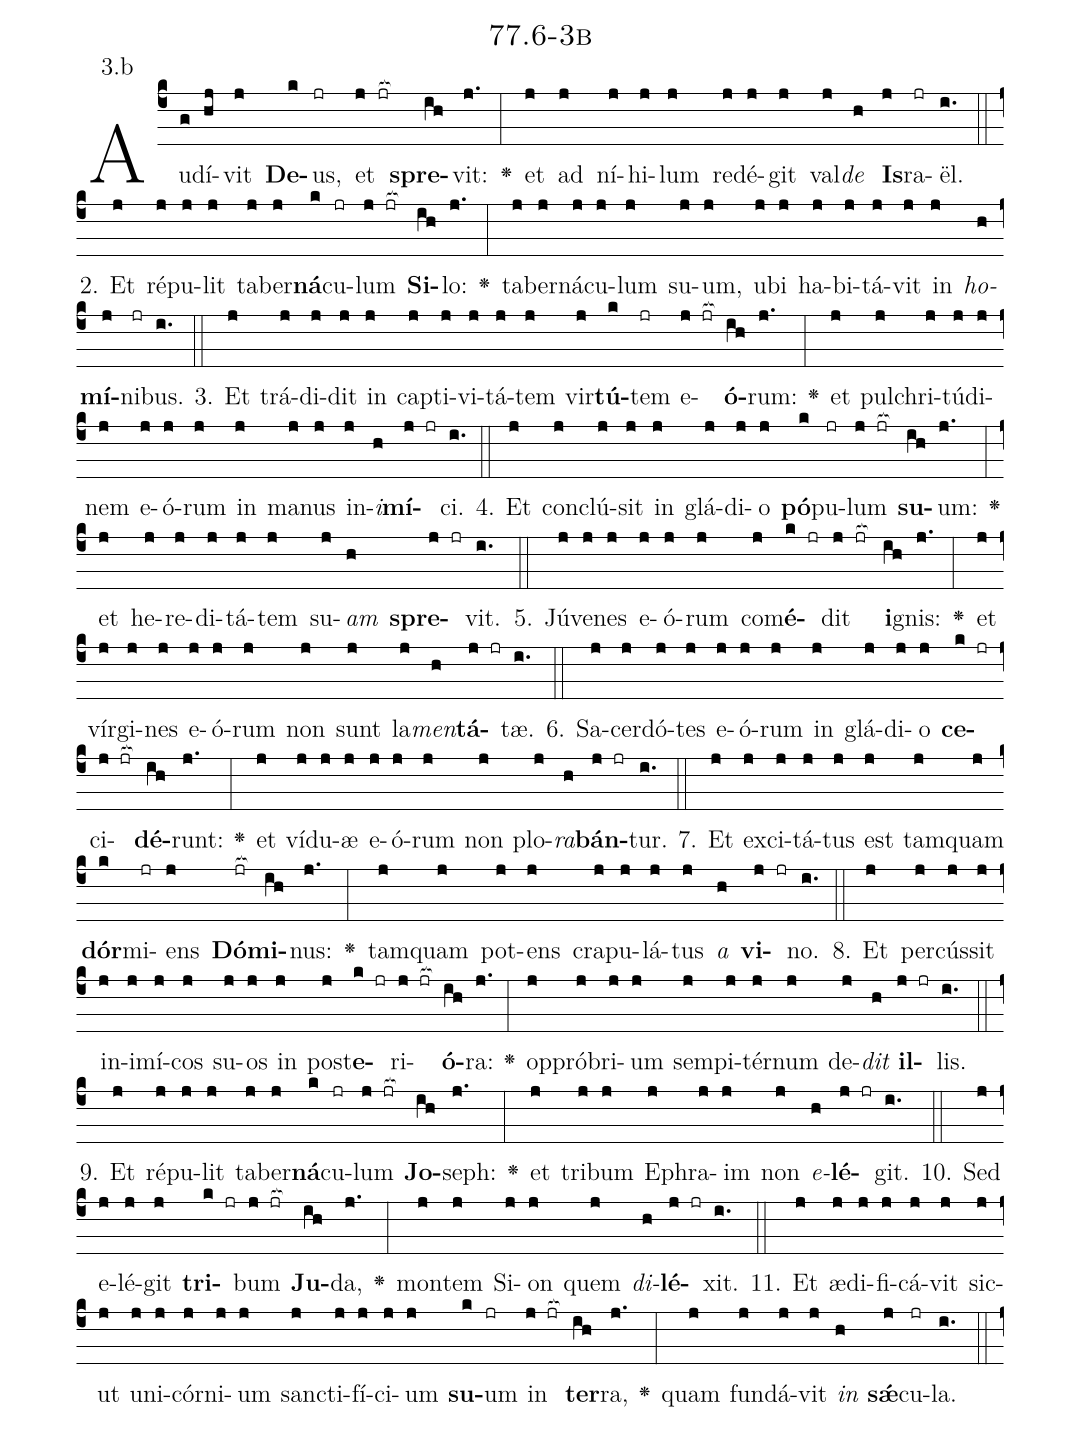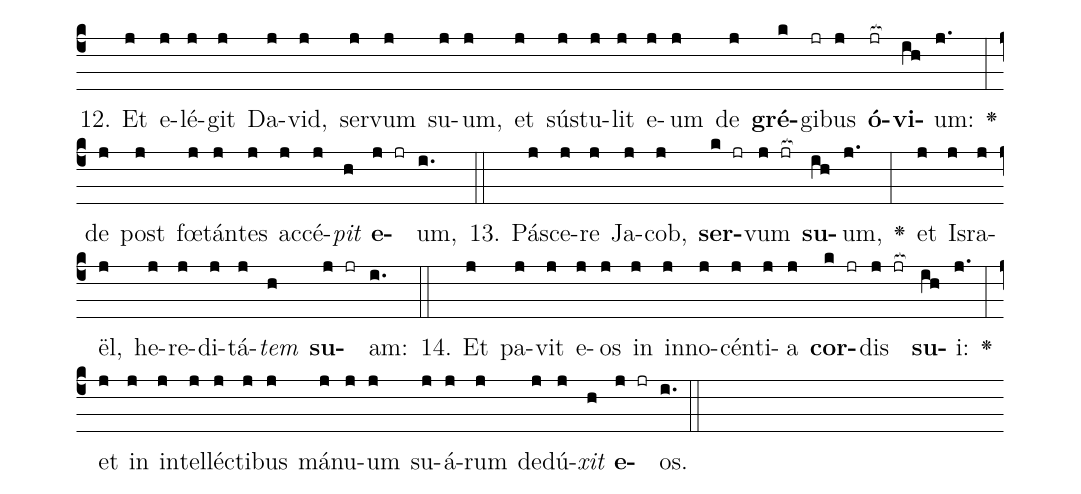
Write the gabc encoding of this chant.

name: 77.6-3b;
annotation: 3.b;
%%
(c4)Au(g)dí(hj)vit(j) <b>De</b>(k)us,(jr) et(j jr[ocb:1{]) <b>spre</b>(ih[ocb:0}])vit:(j.) <v>\greheightstar</v>(:) et(j) ad(j) ní(j)hi(j)lum(j) red(j)é(j)git(j) val(j)<i>de</i>(h) <b>Is</b>(j)ra(jr)ël.(i.) (::)
2. Et(j) ré(j)pu(j)lit(j) ta(j)ber(j)<b>ná</b>(k)cu(jr)lum(j jr[ocb:1{]) <b>Si</b>(ih[ocb:0}])lo:(j.) <v>\greheightstar</v>(:) ta(j)ber(j)ná(j)cu(j)lum(j) su(j)um,(j) u(j)bi(j) ha(j)bi(j)tá(j)vit(j) in(j) <i>ho</i>(h)<b>mí</b>(j)ni(jr)bus.(i.) (::)
3. Et(j) trá(j)di(j)dit(j) in(j) cap(j)ti(j)vi(j)tá(j)tem(j) vir(j)<b>tú</b>(k)tem(jr) e(j jr[ocb:1{])<b>ó</b>(ih[ocb:0}])rum:(j.) <v>\greheightstar</v>(:) et(j) pul(j)chri(j)tú(j)di(j)nem(j) e(j)ó(j)rum(j) in(j) ma(j)nus(j) in(j)<i>i</i>(h)<b>mí</b>(j jr)ci.(i.) (::)
4. Et(j) con(j)clú(j)sit(j) in(j) glá(j)di(j)o(j) <b>pó</b>(k)pu(jr)lum(j jr[ocb:1{]) <b>su</b>(ih[ocb:0}])um:(j.) <v>\greheightstar</v>(:) et(j) he(j)re(j)di(j)tá(j)tem(j) su(j)<i>am</i>(h) <b>spre</b>(j jr)vit.(i.) (::)
5. Jú(j)ve(j)nes(j) e(j)ó(j)rum(j) com(j)<b>é</b>(k jr)dit(j jr[ocb:1{]) <b>i</b>(ih[ocb:0}])gnis:(j.) <v>\greheightstar</v>(:) et(j) vír(j)gi(j)nes(j) e(j)ó(j)rum(j) non(j) sunt(j) la(j)<i>men</i>(h)<b>tá</b>(j jr)tæ.(i.) (::)
6. Sa(j)cer(j)dó(j)tes(j) e(j)ó(j)rum(j) in(j) glá(j)di(j)o(j) <b>ce</b>(k jr)ci(j jr[ocb:1{])<b>dé</b>(ih[ocb:0}])runt:(j.) <v>\greheightstar</v>(:) et(j) ví(j)du(j)æ(j) e(j)ó(j)rum(j) non(j) plo(j)<i>ra</i>(h)<b>bán</b>(j jr)tur.(i.) (::)
7. Et(j) ex(j)ci(j)tá(j)tus(j) est(j) tam(j)quam(j) <b>dór</b>(k)mi(jr)ens(j) <b>Dó</b>(jr[ocb:1{])<b>mi</b>(ih[ocb:0}])nus:(j.) <v>\greheightstar</v>(:) tam(j)quam(j) pot(j)ens(j) cra(j)pu(j)lá(j)tus(j) <i>a</i>(h) <b>vi</b>(j jr)no.(i.) (::)
8. Et(j) per(j)cús(j)sit(j) in(j)i(j)mí(j)cos(j) su(j)os(j) in(j) post(j)<b>e</b>(k jr)ri(j jr[ocb:1{])<b>ó</b>(ih[ocb:0}])ra:(j.) <v>\greheightstar</v>(:) op(j)pró(j)bri(j)um(j) sem(j)pi(j)tér(j)num(j) de(j)<i>dit</i>(h) <b>il</b>(j jr)lis.(i.) (::)
9. Et(j) ré(j)pu(j)lit(j) ta(j)ber(j)<b>ná</b>(k)cu(jr)lum(j jr[ocb:1{]) <b>Jo</b>(ih[ocb:0}])seph:(j.) <v>\greheightstar</v>(:) et(j) tri(j)bum(j) E(j)phra(j)im(j) non(j) <i>e</i>(h)<b>lé</b>(j jr)git.(i.) (::)
10. Sed(j) e(j)lé(j)git(j) <b>tri</b>(k jr)bum(j jr[ocb:1{]) <b>Ju</b>(ih[ocb:0}])da,(j.) <v>\greheightstar</v>(:) mon(j)tem(j) Si(j)on(j) quem(j) <i>di</i>(h)<b>lé</b>(j jr)xit.(i.) (::)
11. Et(j) æ(j)di(j)fi(j)cá(j)vit(j) sic(j)ut(j) u(j)ni(j)cór(j)ni(j)um(j) sanc(j)ti(j)fí(j)ci(j)um(j) <b>su</b>(k)um(jr) in(j jr[ocb:1{]) <b>ter</b>(ih[ocb:0}])ra,(j.) <v>\greheightstar</v>(:) quam(j) fun(j)dá(j)vit(j) <i>in</i>(h) <b>sǽ</b>(j)cu(jr)la.(i.) (::)
12. Et(j) e(j)lé(j)git(j) Da(j)vid,(j) ser(j)vum(j) su(j)um,(j) et(j) sús(j)tu(j)lit(j) e(j)um(j) de(j) <b>gré</b>(k)gi(jr)bus(j) <b>ó</b>(jr[ocb:1{])<b>vi</b>(ih[ocb:0}])um:(j.) <v>\greheightstar</v>(:) de(j) post(j) fœ(j)tán(j)tes(j) ac(j)cé(j)<i>pit</i>(h) <b>e</b>(j jr)um,(i.) (::)
13. Pá(j)sce(j)re(j) Ja(j)cob,(j) <b>ser</b>(k jr)vum(j jr[ocb:1{]) <b>su</b>(ih[ocb:0}])um,(j.) <v>\greheightstar</v>(:) et(j) Is(j)ra(j)ël,(j) he(j)re(j)di(j)tá(j)<i>tem</i>(h) <b>su</b>(j jr)am:(i.) (::)
14. Et(j) pa(j)vit(j) e(j)os(j) in(j) in(j)no(j)cén(j)ti(j)a(j) <b>cor</b>(k jr)dis(j jr[ocb:1{]) <b>su</b>(ih[ocb:0}])i:(j.) <v>\greheightstar</v>(:) et(j) in(j) in(j)tel(j)léc(j)ti(j)bus(j) má(j)nu(j)um(j) su(j)á(j)rum(j) de(j)dú(j)<i>xit</i>(h) <b>e</b>(j jr)os.(i.) (::)
